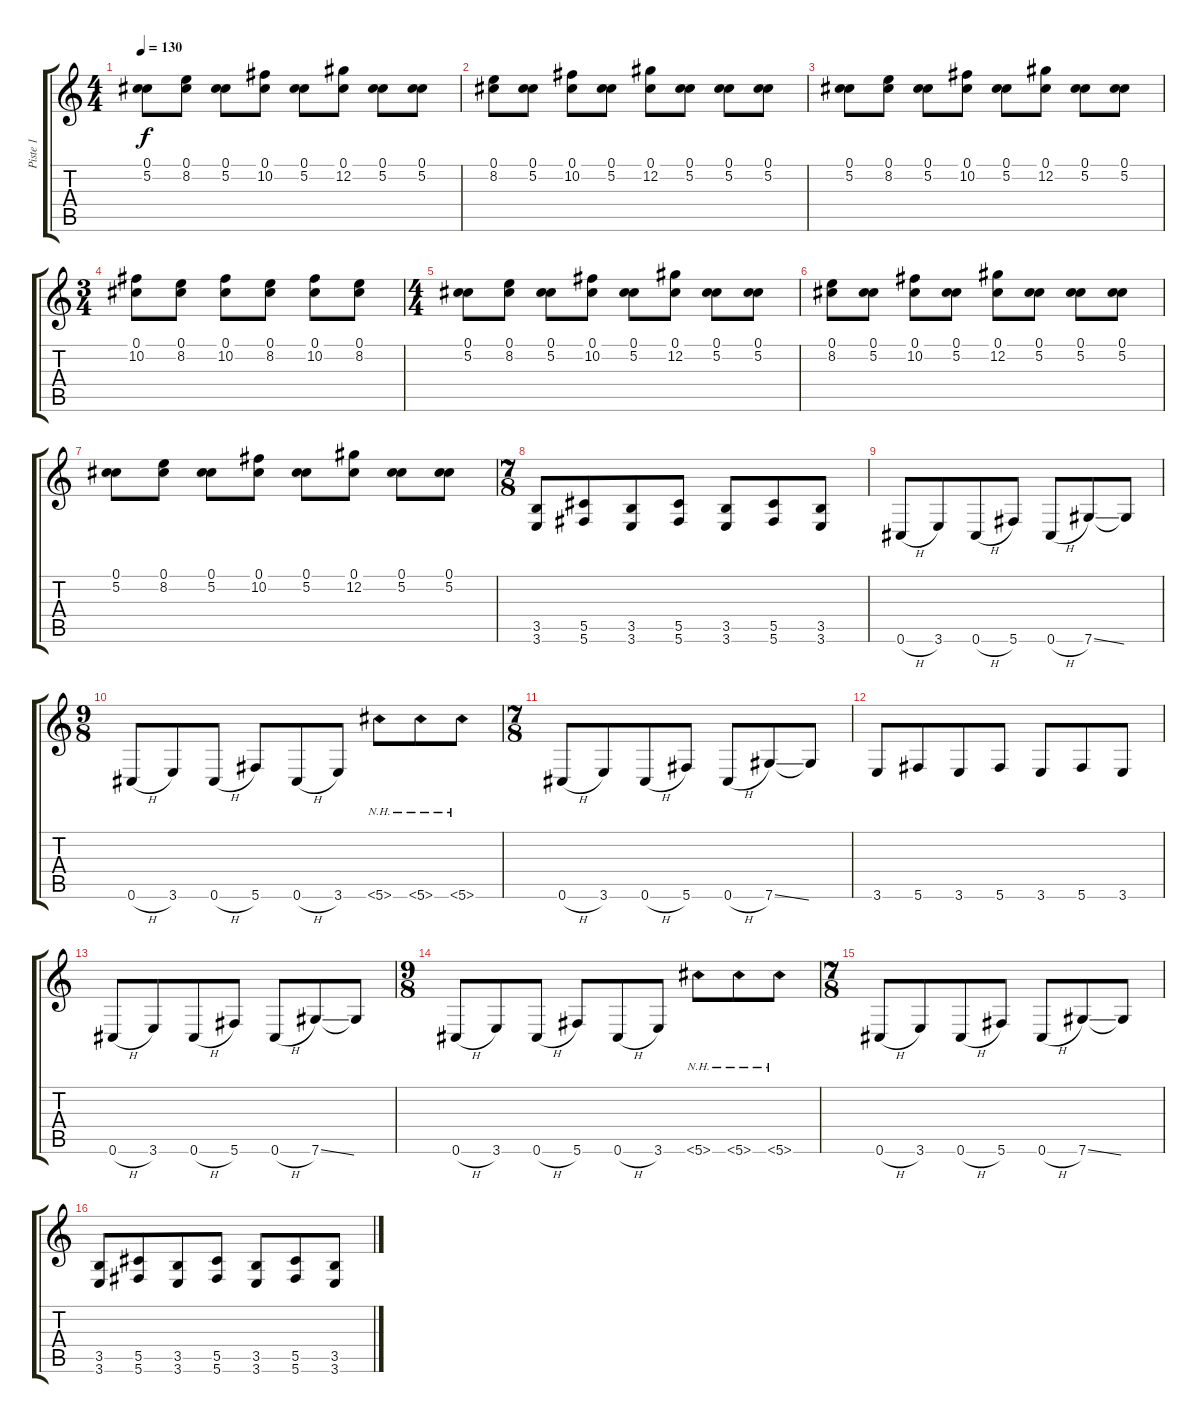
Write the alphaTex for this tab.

\track ("Piste 1" "Piste 1") {instrument distortionguitar}
\staff {score tabs}
\tuning (Db4 Ab3 Gb3 Db3 Ab2 Db2) {hide}
\ts (4 4)
\tempo 130
\clef g2
\ks c
(0.1 5.2).8{dy f instrument distortionguitar} (0.1 8.2).8 (0.1 5.2).8 (0.1 10.2).8 (0.1 5.2).8 (0.1 12.2).8 (0.1 5.2).8 (0.1 5.2).8 |
(0.1 8.2).8 (0.1 5.2).8 (0.1 10.2).8 (0.1 5.2).8 (0.1 12.2).8 (0.1 5.2).8 (0.1 5.2).8 (0.1 5.2).8 |
(0.1 5.2).8 (0.1 8.2).8 (0.1 5.2).8 (0.1 10.2).8 (0.1 5.2).8 (0.1 12.2).8 (0.1 5.2).8 (0.1 5.2).8 |
\ts (3 4)
(0.1 10.2).8 (0.1 8.2).8 (0.1 10.2).8 (0.1 8.2).8 (0.1 10.2).8 (0.1 8.2).8 |
\ts (4 4)
(0.1 5.2).8 (0.1 8.2).8 (0.1 5.2).8 (0.1 10.2).8 (0.1 5.2).8 (0.1 12.2).8 (0.1 5.2).8 (0.1 5.2).8 |
(0.1 8.2).8 (0.1 5.2).8 (0.1 10.2).8 (0.1 5.2).8 (0.1 12.2).8 (0.1 5.2).8 (0.1 5.2).8 (0.1 5.2).8 |
(0.1 5.2).8 (0.1 8.2).8 (0.1 5.2).8 (0.1 10.2).8 (0.1 5.2).8 (0.1 12.2).8 (0.1 5.2).8 (0.1 5.2).8 |
\ts (7 8)
(3.5 3.6).8 (5.5 5.6).8 (3.5 3.6).8 (5.5 5.6).8 (3.5 3.6).8 (5.5 5.6).8 (3.5 3.6).8 |
0.6{h}.8 3.6.8 0.6{h}.8 5.6.8 0.6{h}.8 7.6{ss}.8 7.6{t}.8 |
\ts (9 8)
0.6{h}.8 3.6.8 0.6{h}.8 5.6.8 0.6{h}.8 3.6.8 5.6{nh}.8 5.6{nh}.8 5.6{nh}.8 |
\ts (7 8)
0.6{h}.8 3.6.8 0.6{h}.8 5.6.8 0.6{h}.8 7.6{ss}.8 7.6{t}.8 |
3.6.8 5.6.8 3.6.8 5.6.8 3.6.8 5.6.8 3.6.8 |
0.6{h}.8 3.6.8 0.6{h}.8 5.6.8 0.6{h}.8 7.6{ss}.8 7.6{t}.8 |
\ts (9 8)
0.6{h}.8 3.6.8 0.6{h}.8 5.6.8 0.6{h}.8 3.6.8 5.6{nh}.8 5.6{nh}.8 5.6{nh}.8 |
\ts (7 8)
0.6{h}.8 3.6.8 0.6{h}.8 5.6.8 0.6{h}.8 7.6{ss}.8 7.6{t}.8 |
(3.5 3.6).8 (5.5 5.6).8 (3.5 3.6).8 (5.5 5.6).8 (3.5 3.6).8 (5.5 5.6).8 (3.5 3.6).8
